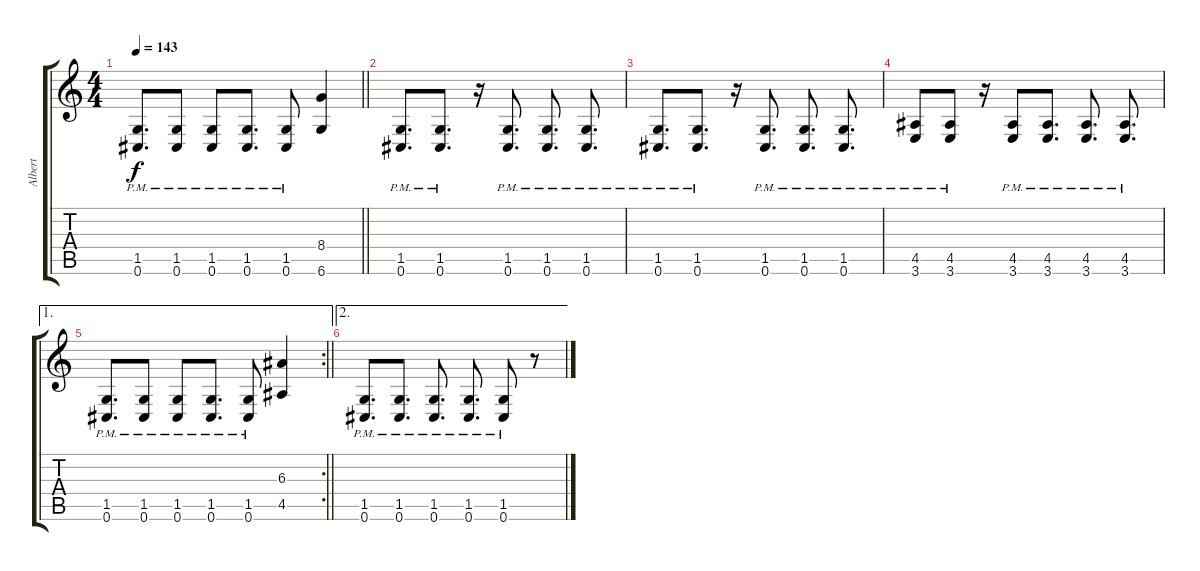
\track ("Albert" "Albert") {instrument distortionguitar}
\staff {score tabs}
\tuning (Db4 Ab3 E3 B2 Gb2 Db2) {hide}
\ts (4 4)
\tempo 143
\clef g2
\barLineRight lightlight
\ks c
(1.5{pm} 0.6{pm}).8{d dy f} (1.5{pm} 0.6{pm}).8 (1.5{pm} 0.6{pm}).8 (1.5{pm} 0.6{pm}).8{d} (1.5{pm} 0.6{pm}).8 (8.4 6.6).4 |
(1.5{pm} 0.6{pm}).8{d} (1.5{pm} 0.6{pm}).8{d} r.16 (1.5{pm} 0.6{pm}).8{d} (1.5{pm} 0.6{pm}).8{d} (1.5{pm} 0.6{pm}).8{d} |
(1.5{pm} 0.6{pm}).8{d} (1.5{pm} 0.6{pm}).8{d} r.16 (1.5{pm} 0.6{pm}).8{d} (1.5{pm} 0.6{pm}).8{d} (1.5{pm} 0.6{pm}).8{d} |
(4.5{pm} 3.6{pm}).8 (4.5{pm} 3.6{pm}).8 r.16 (4.5{pm} 3.6{pm}).8 (4.5{pm} 3.6{pm}).8{d} (4.5{pm} 3.6{pm}).8{d} (4.5{pm} 3.6{pm}).8{d} |
\ae 1
\rc 2
\barLineRight lightlight
(1.5{pm} 0.6{pm}).8{d} (1.5{pm} 0.6{pm}).8 (1.5{pm} 0.6{pm}).8 (1.5{pm} 0.6{pm}).8{d} (1.5{pm} 0.6{pm}).8 (6.3 4.5).4 |
\ae 2
(1.5{pm} 0.6{pm}).8{d} (1.5{pm} 0.6{pm}).8{d} (1.5{pm} 0.6{pm}).8{d} (1.5{pm} 0.6{pm}).8{d} (1.5{pm} 0.6{pm}).8 r.8
